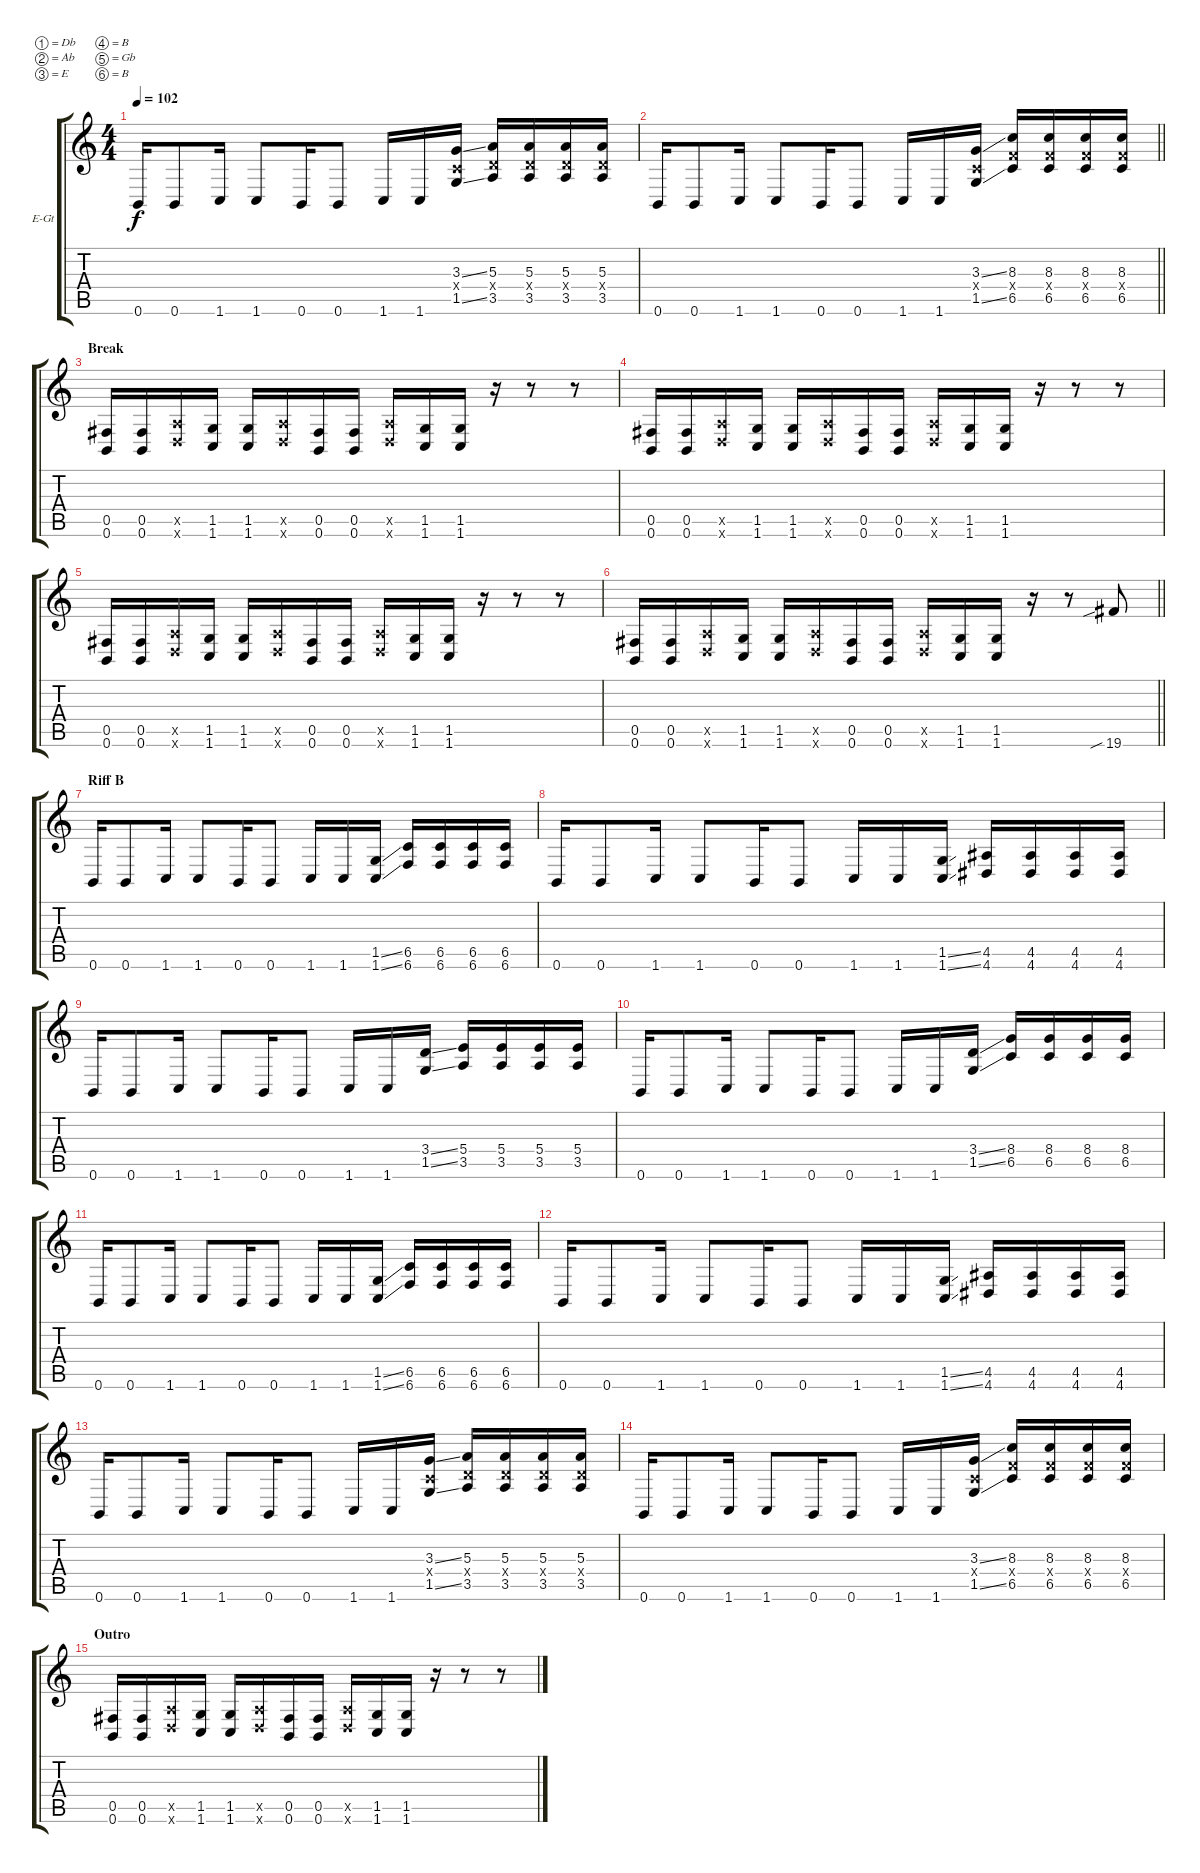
\bracketExtendMode groupsimilarinstruments
\firstSystemTrackNameOrientation horizontal
\otherSystemsTrackNameOrientation horizontal
\track ("Logan Mader" "E-Gt") {instrument distortionguitar}
\staff {score tabs}
\tuning (Db4 Ab3 E3 B2 Gb2 B1)
\ts (4 4)
\tempo 102
\clef g2
\ks c
0.6.16{dy f} 0.6.8 1.6.16 1.6.8 0.6.16 0.6.8 1.6.16 1.6.16 (3.3{ss} 1.4{x} 1.5{ss}).16 (5.3 3.4{x} 3.5).16 (5.3 3.4{x} 3.5).16 (5.3 3.4{x} 3.5).16 (5.3 3.4{x} 3.5).16 |
\barLineRight lightlight
0.6.16 0.6.8 1.6.16 1.6.8 0.6.16 0.6.8 1.6.16 1.6.16 (3.3{ss} 1.4{x} 1.5{ss}).16 (8.3 6.4{x} 6.5).16 (8.3 6.4{x} 6.5).16 (8.3 6.4{x} 6.5).16 (8.3 6.4{x} 6.5).16 |
\section ("" "Break")
(0.5 0.6).16 (0.5 0.6).16 (3.5{x} 3.6{x}).16 (1.5 1.6).16 (1.5 1.6).16 (3.5{x} 3.6{x}).16 (0.5 0.6).16 (0.5 0.6).16 (3.5{x} 3.6{x}).16 (1.5 1.6).16 (1.5 1.6).16 r.16 r.8 r.8 |
(0.5 0.6).16 (0.5 0.6).16 (3.5{x} 3.6{x}).16 (1.5 1.6).16 (1.5 1.6).16 (3.5{x} 3.6{x}).16 (0.5 0.6).16 (0.5 0.6).16 (3.5{x} 3.6{x}).16 (1.5 1.6).16 (1.5 1.6).16 r.16 r.8 r.8 |
(0.5 0.6).16 (0.5 0.6).16 (3.5{x} 3.6{x}).16 (1.5 1.6).16 (1.5 1.6).16 (3.5{x} 3.6{x}).16 (0.5 0.6).16 (0.5 0.6).16 (3.5{x} 3.6{x}).16 (1.5 1.6).16 (1.5 1.6).16 r.16 r.8 r.8 |
\barLineRight lightlight
(0.5 0.6).16 (0.5 0.6).16 (3.5{x} 3.6{x}).16 (1.5 1.6).16 (1.5 1.6).16 (3.5{x} 3.6{x}).16 (0.5 0.6).16 (0.5 0.6).16 (3.5{x} 3.6{x}).16 (1.5 1.6).16 (1.5 1.6).16 r.16 r.8 19.6{sib}.8 |
\section ("" "Riff B")
0.6.16 0.6.8 1.6.16 1.6.8 0.6.16 0.6.8 1.6.16 1.6.16 (1.5{ss} 1.6{ss}).16 (6.5 6.6).16 (6.5 6.6).16 (6.5 6.6).16 (6.5 6.6).16 |
0.6.16 0.6.8 1.6.16 1.6.8 0.6.16 0.6.8 1.6.16 1.6.16 (1.5{ss} 1.6{ss}).16 (4.5 4.6).16 (4.5 4.6).16 (4.5 4.6).16 (4.5 4.6).16 |
0.6.16 0.6.8 1.6.16 1.6.8 0.6.16 0.6.8 1.6.16 1.6.16 (3.4{ss} 1.5{ss}).16 (5.4 3.5).16 (5.4 3.5).16 (5.4 3.5).16 (5.4 3.5).16 |
0.6.16 0.6.8 1.6.16 1.6.8 0.6.16 0.6.8 1.6.16 1.6.16 (3.4{ss} 1.5{ss}).16 (8.4 6.5).16 (8.4 6.5).16 (8.4 6.5).16 (8.4 6.5).16 |
0.6.16 0.6.8 1.6.16 1.6.8 0.6.16 0.6.8 1.6.16 1.6.16 (1.5{ss} 1.6{ss}).16 (6.5 6.6).16 (6.5 6.6).16 (6.5 6.6).16 (6.5 6.6).16 |
0.6.16 0.6.8 1.6.16 1.6.8 0.6.16 0.6.8 1.6.16 1.6.16 (1.5{ss} 1.6{ss}).16 (4.5 4.6).16 (4.5 4.6).16 (4.5 4.6).16 (4.5 4.6).16 |
0.6.16 0.6.8 1.6.16 1.6.8 0.6.16 0.6.8 1.6.16 1.6.16 (3.3{ss} 1.4{x} 1.5{ss}).16 (5.3 3.4{x} 3.5).16 (5.3 3.4{x} 3.5).16 (5.3 3.4{x} 3.5).16 (5.3 3.4{x} 3.5).16 |
0.6.16 0.6.8 1.6.16 1.6.8 0.6.16 0.6.8 1.6.16 1.6.16 (3.3{ss} 1.4{x} 1.5{ss}).16 (8.3 6.4{x} 6.5).16 (8.3 6.4{x} 6.5).16 (8.3 6.4{x} 6.5).16 (8.3 6.4{x} 6.5).16 |
\section ("" "Outro")
(0.5 0.6).16 (0.5 0.6).16 (3.5{x} 3.6{x}).16 (1.5 1.6).16 (1.5 1.6).16 (3.5{x} 3.6{x}).16 (0.5 0.6).16 (0.5 0.6).16 (3.5{x} 3.6{x}).16 (1.5 1.6).16 (1.5 1.6).16 r.16 r.8 r.8
